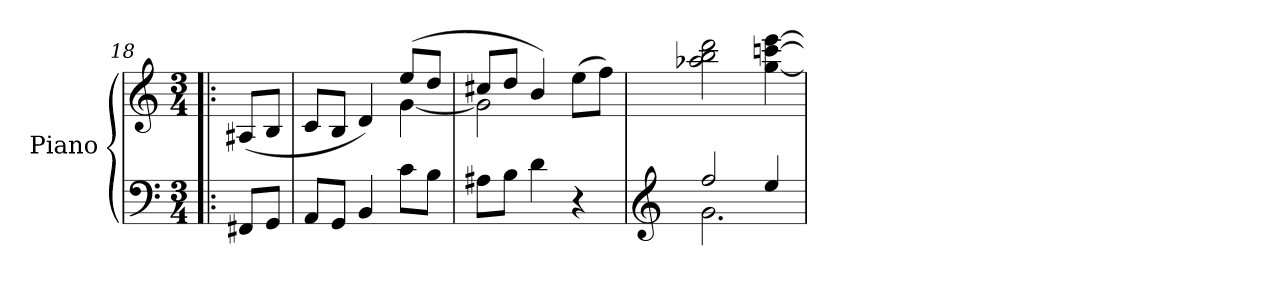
**kern	**kern
*part1	*part1
*staff2	*staff1
*I"Piano	*
*I'Pno.	*
*clefF4	*clefG2
*k[]	*k[]
*M3/4	*M3/4
=18!|:	=18!|:
8FF#X/L	(<8A#X/L
8GG/J	8B/J
=19	=19
*	*^
8AA/L	8c/L	2ryy
8GG/J	8B/J	.
4BB/	4d/)	.
8c\L	(>8ee/L	[4g\
8B\J	8dd/J	.
=20	=20	=20
8A#X\L	8cc#X/L	2g\]
8B\J	8dd/J	.
4d\	4b/)	.
4r	(>8ee\L	4ryy
.	8ff\J)	.
*	*v	*v
!!LO:LB:g=z
=21	=21
*clefG2	*
*^	*
2ff/	2.g\	2aa-X\ 2bb\ 2ddd\
4ee/	.	[4gg\ [4cccn\ [4eee\
*v	*v	*
=	=
*-	*-
